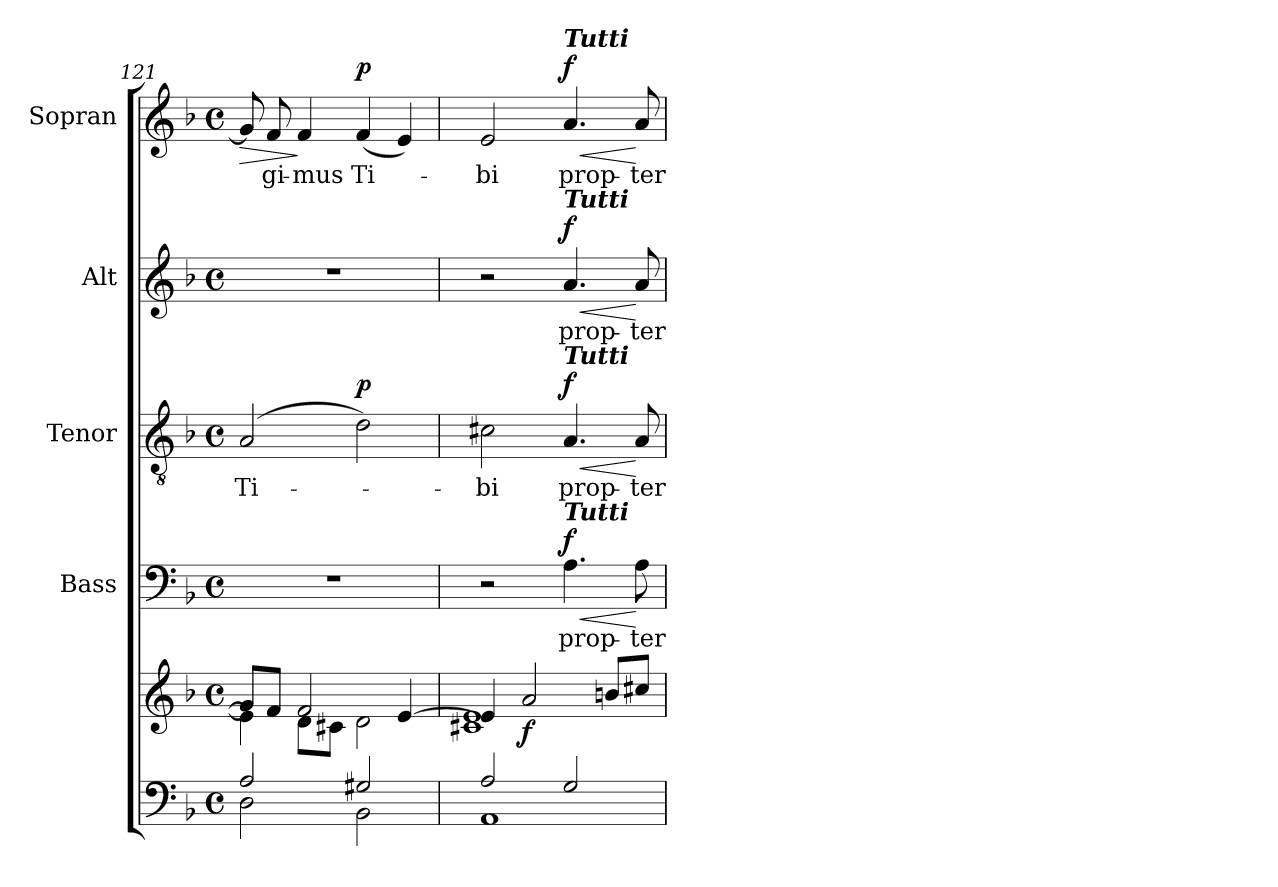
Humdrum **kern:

**kern	**kern	**dynam	**kern	**text	**dynam	**kern	**text	**dynam	**kern	**text	**dynam	**kern	**text	**dynam
*part5	*part5	*part5	*part4	*part4	*part4	*part3	*part3	*part3	*part2	*part2	*part2	*part1	*part1	*part1
*staff6	*staff5	*staff5/6	*staff4	*staff4	*staff4	*staff3	*staff3	*staff3	*staff2	*staff2	*staff2	*staff1	*staff1	*staff1
*	*	*	*I"Bass	*	*	*I"Tenor	*	*	*I"Alt	*	*	*I"Sopran	*	*
*	*	*	*I'B.	*	*	*I'T.	*	*	*I'A.	*	*	*I'S.	*	*
*clefF4	*clefG2	*	*clefF4	*	*	*clefGv2	*	*	*clefG2	*	*	*clefG2	*	*
*k[b-]	*k[b-]	*	*k[b-]	*	*	*k[b-]	*	*	*k[b-]	*	*	*k[b-]	*	*
*F:	*F:	*	*F:	*	*	*F:	*	*	*F:	*	*	*F:	*	*
*M4/4	*M4/4	*	*M4/4	*	*	*M4/4	*	*	*M4/4	*	*	*M4/4	*	*
*met(c)	*met(c)	*	*met(c)	*	*	*met(c)	*	*	*met(c)	*	*	*met(c)	*	*
=121	=121	=121	=121	=121	=121	=121	=121	=121	=121	=121	=121	=121	=121	=121
*^	*^	*	*	*	*	*	*	*	*	*	*	*	*	*
!	!	!	!	!	!	!	!	!	!LO:LY:b	!	!	!	!	!	!	!LO:HP:b
2A/	2D\	8g/L]	4e\]	.	1r	.	.	(2A/	Ti-	.	1r	.	.	8g/]	.	>
!	!	!	!	!	!	!	!	!	!	!	!	!	!	!	!LO:LY:b	!
.	.	8f/J	.	.	.	.	.	.	.	.	.	.	.	8f/	-gi-	.
!	!	!	!	!	!	!	!	!	!	!	!	!	!	!	!LO:LY:b	!
.	.	2f/	8d\L	.	.	.	.	.	.	.	.	.	.	4f/	-mus	]
.	.	.	8c#X\J	.	.	.	.	.	.	.	.	.	.	.	.	.
!	!	!	!	!	!	!	!	!	!	!LO:DY:a	!	!	!	!	!LO:LY:b	!LO:DY:a
2G#X/	2BB-\	.	2d\	.	.	.	.	2d\)	.	p	.	.	.	(<4f/	Ti-	p
.	.	[>4e/	.	.	.	.	.	.	.	.	.	.	.	4e/)	.	.
=122	=122	=122	=122	=122	=122	=122	=122	=122	=122	=122	=122	=122	=122	=122	=122	=122
!	!	!	!	!	!	!	!	!	!LO:LY:b	!	!	!	!	!	!LO:LY:b	!
2A/	1AA	4e/]	1c#X 1e	.	2r	.	.	2c#X\	-bi	.	2r	.	.	2e/	-bi	.
!	!	!	!	!LO:DY:b	!	!	!	!	!	!	!	!	!	!	!	!
.	.	2a/	.	f	.	.	.	.	.	.	.	.	.	.	.	.
!	!	!	!	!	!	!	!	!	!	!	!	!	!	!LO:TX:a:Bi:t=Tutti	!	!
!	!	!	!	!	!	!	!	!	!	!	!LO:TX:a:Bi:t=Tutti	!	!	!	!	!
!	!	!	!	!	!	!	!	!LO:TX:a:Bi:t=Tutti	!	!	!	!	!	!	!	!
!	!	!	!	!	!LO:TX:a:Bi:t=Tutti	!	!	!	!	!	!	!	!	!	!	!
!	!	!	!	!	!	!LO:LY:b	!LO:HP:b	!	!LO:LY:b	!LO:HP:b	!	!LO:LY:b	!LO:HP:b	!	!LO:LY:b	!LO:HP:b
!	!	!	!	!	!	!	!LO:DY:n=1:a	!	!	!LO:DY:n=1:a	!	!	!LO:DY:n=1:a	!	!	!LO:DY:n=1:a
2G/	.	.	.	.	4.A\	prop-	< f	4.A/	prop-	< f	4.a/	prop-	< f	4.a/	prop-	< f
.	.	8bn/L	.	.	.	.	.	.	.	.	.	.	.	.	.	.
!	!	!	!	!	!	!LO:LY:b	!	!	!LO:LY:b	!	!	!LO:LY:b	!	!	!LO:LY:b	!
.	.	8cc#X/J	.	.	8A\	-ter	[	8A/	-ter	[	8a/	-ter	[	8a/	-ter	[
*v	*v	*	*	*	*	*	*	*	*	*	*	*	*	*	*	*
*	*v	*v	*	*	*	*	*	*	*	*	*	*	*	*	*
=	=	=	=	=	=	=	=	=	=	=	=	=	=	=
*-	*-	*-	*-	*-	*-	*-	*-	*-	*-	*-	*-	*-	*-	*-
